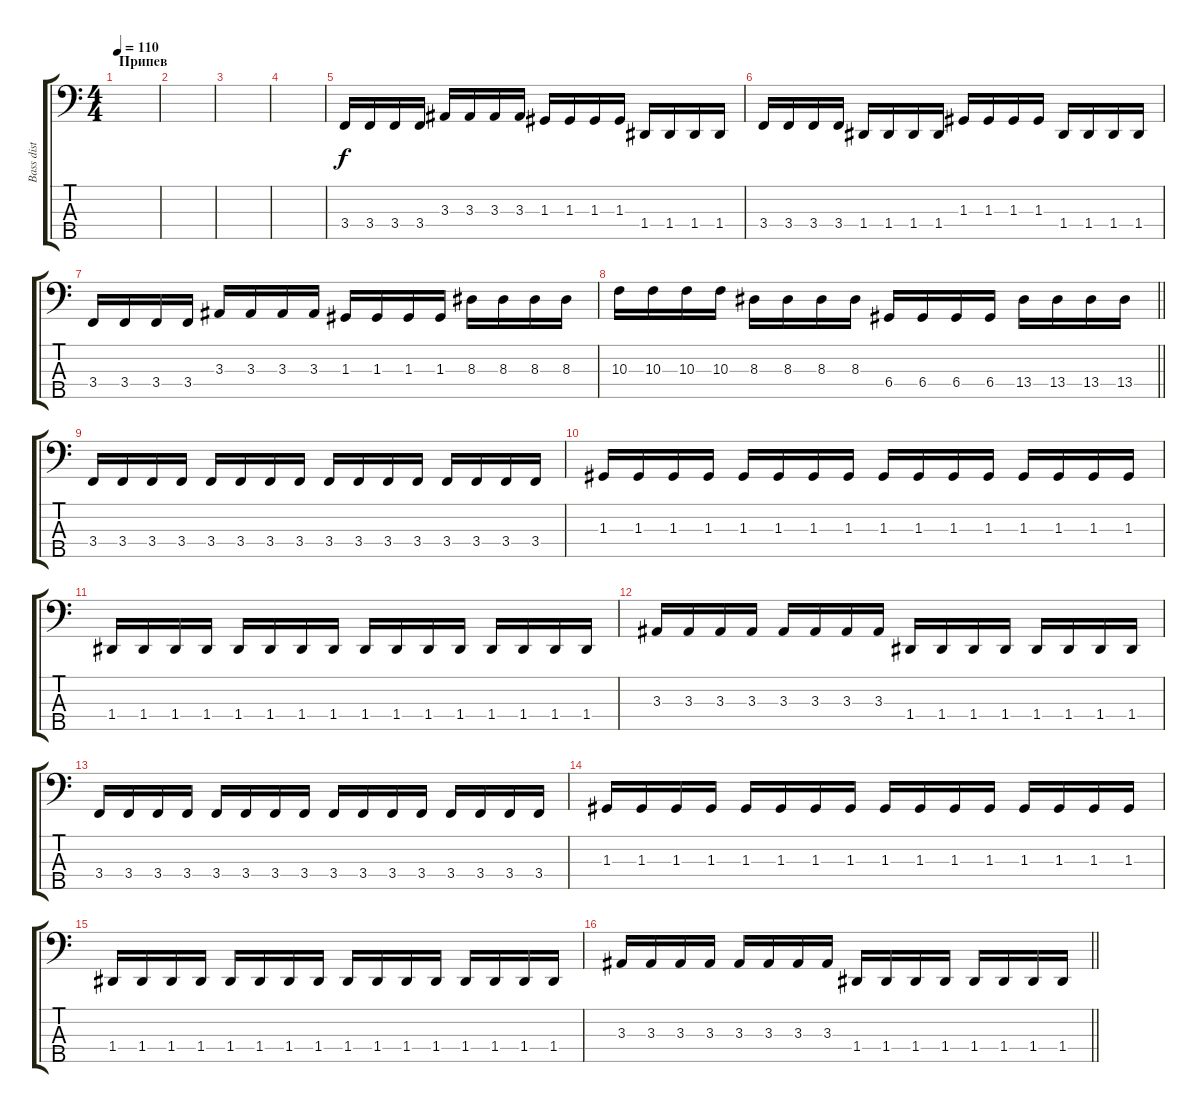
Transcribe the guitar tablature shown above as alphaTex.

\track ("Bass dist" "Bass dist") {instrument overdrivenguitar}
\staff {score tabs}
\tuning (F2 C2 G1 D1 A0) {hide}
\ts (4 4)
\section ("" "Припев")
\tempo 110
\clef f4
\ks c
|
|
|
|
3.4.16 3.4.16 3.4.16 3.4.16 3.3.16 3.3.16 3.3.16 3.3.16 1.3.16 1.3.16 1.3.16 1.3.16 1.4.16 1.4.16 1.4.16 1.4.16 |
3.4.16 3.4.16 3.4.16 3.4.16 1.4.16 1.4.16 1.4.16 1.4.16 1.3.16 1.3.16 1.3.16 1.3.16 1.4.16 1.4.16 1.4.16 1.4.16 |
3.4.16 3.4.16 3.4.16 3.4.16 3.3.16 3.3.16 3.3.16 3.3.16 1.3.16 1.3.16 1.3.16 1.3.16 8.3.16 8.3.16 8.3.16 8.3.16 |
\barLineRight lightlight
10.3.16 10.3.16 10.3.16 10.3.16 8.3.16 8.3.16 8.3.16 8.3.16 6.4.16 6.4.16 6.4.16 6.4.16 13.4.16 13.4.16 13.4.16 13.4.16 |
3.4.16 3.4.16 3.4.16 3.4.16 3.4.16 3.4.16 3.4.16 3.4.16 3.4.16 3.4.16 3.4.16 3.4.16 3.4.16 3.4.16 3.4.16 3.4.16 |
1.3.16 1.3.16 1.3.16 1.3.16 1.3.16 1.3.16 1.3.16 1.3.16 1.3.16 1.3.16 1.3.16 1.3.16 1.3.16 1.3.16 1.3.16 1.3.16 |
1.4.16 1.4.16 1.4.16 1.4.16 1.4.16 1.4.16 1.4.16 1.4.16 1.4.16 1.4.16 1.4.16 1.4.16 1.4.16 1.4.16 1.4.16 1.4.16 |
3.3.16 3.3.16 3.3.16 3.3.16 3.3.16 3.3.16 3.3.16 3.3.16 1.4.16 1.4.16 1.4.16 1.4.16 1.4.16 1.4.16 1.4.16 1.4.16 |
3.4.16 3.4.16 3.4.16 3.4.16 3.4.16 3.4.16 3.4.16 3.4.16 3.4.16 3.4.16 3.4.16 3.4.16 3.4.16 3.4.16 3.4.16 3.4.16 |
1.3.16 1.3.16 1.3.16 1.3.16 1.3.16 1.3.16 1.3.16 1.3.16 1.3.16 1.3.16 1.3.16 1.3.16 1.3.16 1.3.16 1.3.16 1.3.16 |
1.4.16 1.4.16 1.4.16 1.4.16 1.4.16 1.4.16 1.4.16 1.4.16 1.4.16 1.4.16 1.4.16 1.4.16 1.4.16 1.4.16 1.4.16 1.4.16 |
\barLineRight lightlight
3.3.16 3.3.16 3.3.16 3.3.16 3.3.16 3.3.16 3.3.16 3.3.16 1.4.16 1.4.16 1.4.16 1.4.16 1.4.16 1.4.16 1.4.16 1.4.16
